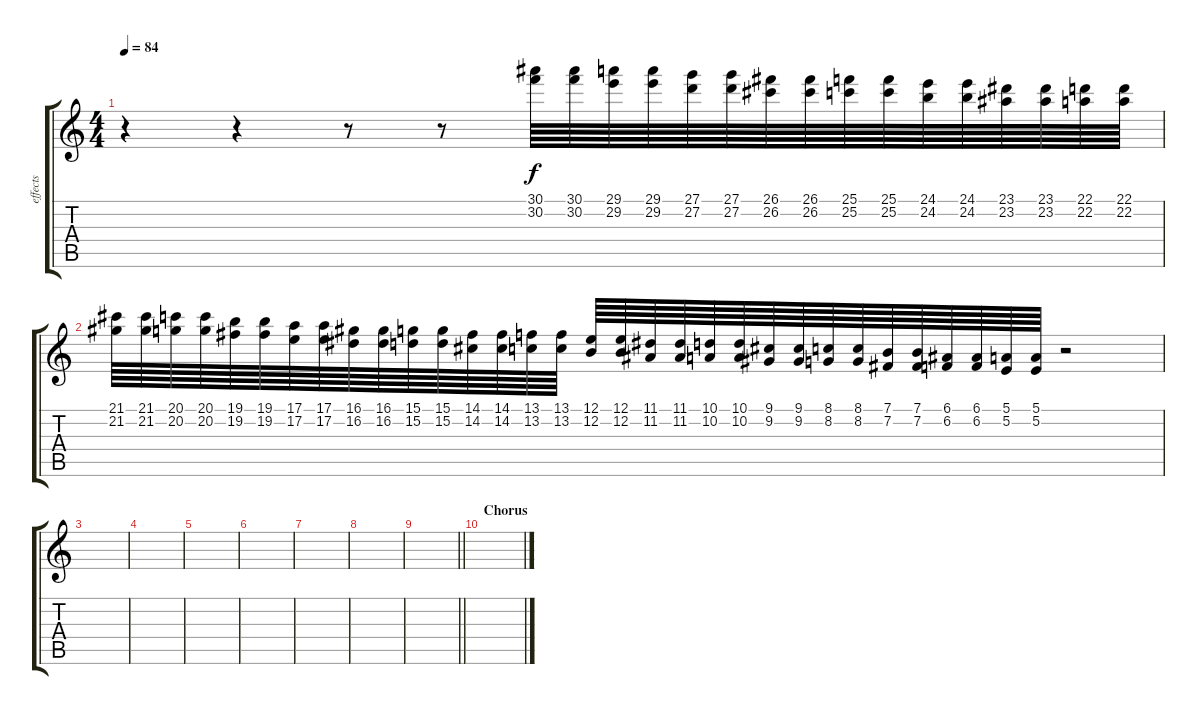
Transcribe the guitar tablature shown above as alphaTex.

\track ("effects" "effects") {instrument tinklebell}
\staff {score tabs}
\tuning (E4 B3 G3 D3 A2 E2) {hide}
\ts (4 4)
\tempo 84
\clef g2
\ks c
r.4{dy f} r.4 r.8 r.8 (30.1 30.2).64{volume 1} (30.1 30.2).64 (29.1 29.2).64 (29.1 29.2).64 (27.1 27.2).64 (27.1 27.2).64 (26.1 26.2).64 (26.1 26.2).64 (25.1 25.2).64 (25.1 25.2).64 (24.1 24.2).64 (24.1 24.2).64 (23.1 23.2).64 (23.1 23.2).64 (22.1 22.2).64 (22.1 22.2).64 |
(21.1 21.2).64 (21.1 21.2).64 (20.1 20.2).64 (20.1 20.2).64 (19.1 19.2).64 (19.1 19.2).64 (17.1 17.2).64 (17.1 17.2).64 (16.1 16.2).64 (16.1 16.2).64 (15.1 15.2).64 (15.1 15.2).64 (14.1 14.2).64 (14.1 14.2).64 (13.1 13.2).64 (13.1 13.2).64 (12.1 12.2).64 (12.1 12.2).64 (11.1 11.2).64 (11.1 11.2).64 (10.1 10.2).64 (10.1 10.2).64 (9.1 9.2).64 (9.1 9.2).64 (8.1 8.2).64 (8.1 8.2).64 (7.1 7.2).64 (7.1 7.2).64 (6.1 6.2).64 (6.1 6.2).64 (5.1 5.2).64 (5.1 5.2).64 r.2{volume 13} |
|
|
|
|
|
|
\barLineRight lightlight
|
\section ("" "Chorus")
